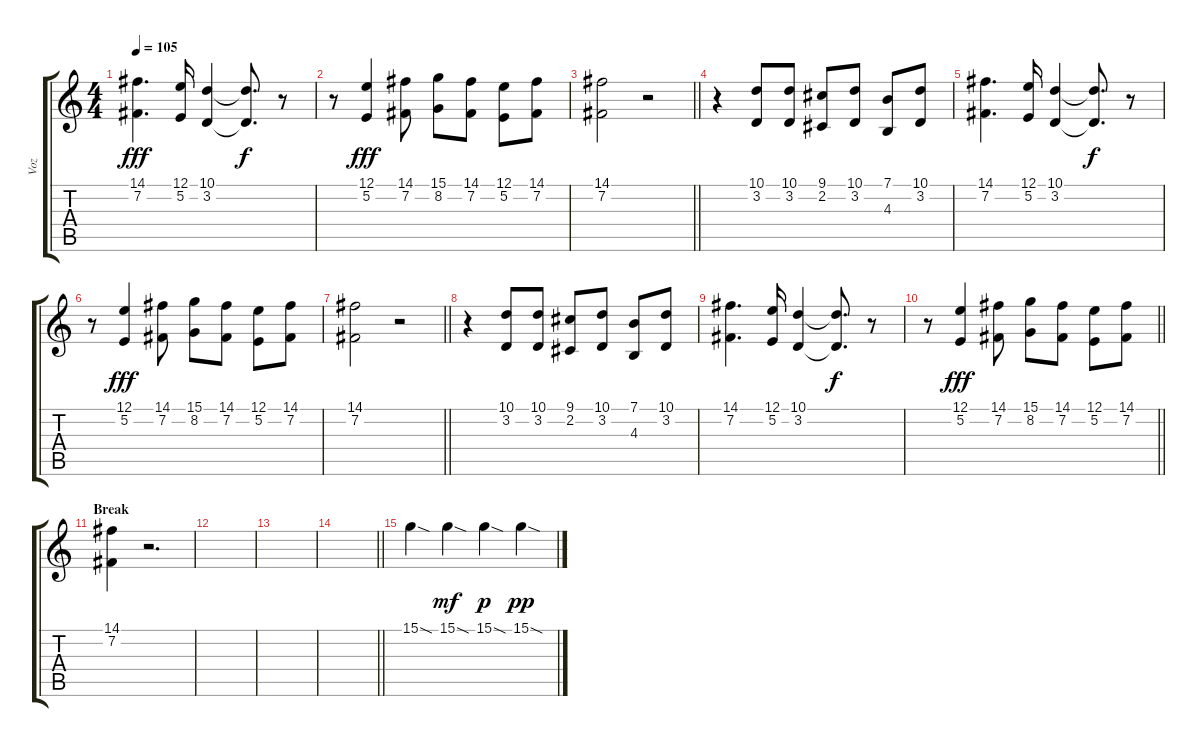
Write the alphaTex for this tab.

\track ("Voz" "Voz") {instrument lead6voice}
\staff {score tabs}
\tuning (E4 B3 G3 D3 A2 E2) {hide}
\ts (4 4)
\tempo 105
\clef g2
\ks c
(14.1 7.2).4{d dy fff} (12.1 5.2).16 (10.1 3.2).4 (10.1{t} 3.2{t}).8{d dy f} r.8 |
r.8 (12.1 5.2).4{dy fff} (14.1 7.2).8 (15.1 8.2).8 (14.1 7.2).8 (12.1 5.2).8 (14.1 7.2).8 |
\barLineRight lightlight
(14.1 7.2).2 r.2 |
r.4 (10.1 3.2).8 (10.1 3.2).8 (9.1 2.2).8 (10.1 3.2).8 (7.1 4.3).8 (10.1 3.2).8 |
(14.1 7.2).4{d} (12.1 5.2).16 (10.1 3.2).4 (10.1{t} 3.2{t}).8{d dy f} r.8 |
r.8 (12.1 5.2).4{dy fff} (14.1 7.2).8 (15.1 8.2).8 (14.1 7.2).8 (12.1 5.2).8 (14.1 7.2).8 |
\barLineRight lightlight
(14.1 7.2).2 r.2 |
r.4 (10.1 3.2).8 (10.1 3.2).8 (9.1 2.2).8 (10.1 3.2).8 (7.1 4.3).8 (10.1 3.2).8 |
(14.1 7.2).4{d} (12.1 5.2).16 (10.1 3.2).4 (10.1{t} 3.2{t}).8{d dy f} r.8 |
\barLineRight lightlight
r.8 (12.1 5.2).4{dy fff} (14.1 7.2).8 (15.1 8.2).8 (14.1 7.2).8 (12.1 5.2).8 (14.1 7.2).8 |
\section ("" "Break")
(14.1 7.2).4 r.2{d} |
|
|
\barLineRight lightlight
|
15.1{sod}.4 15.1{sod}.4{dy mf} 15.1{sod}.4{dy p} 15.1{sod}.4{dy pp}
